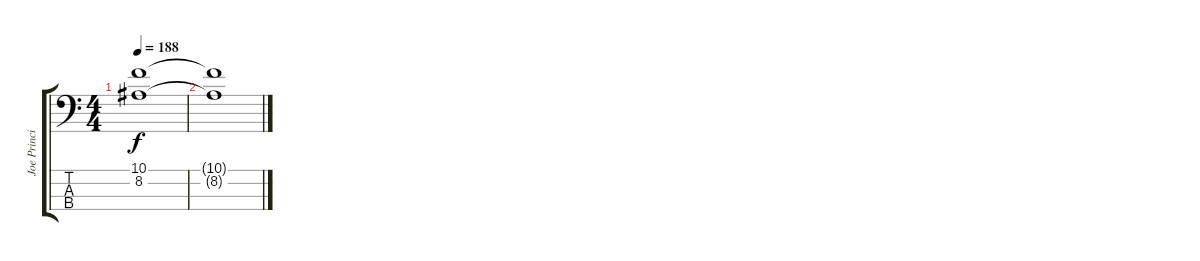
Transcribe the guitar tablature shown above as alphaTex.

\track ("Joe Principe (Bass)" "Joe Princi") {instrument electricbassfinger}
\staff {score tabs}
\tuning (G2 D2 A1 E1) {hide}
\ts (4 4)
\tempo 188
\clef f4
\ks c
(10.1{t} 8.2{t}).1{dy f} |
(10.1{t} 8.2{t}).1{volume 0}
